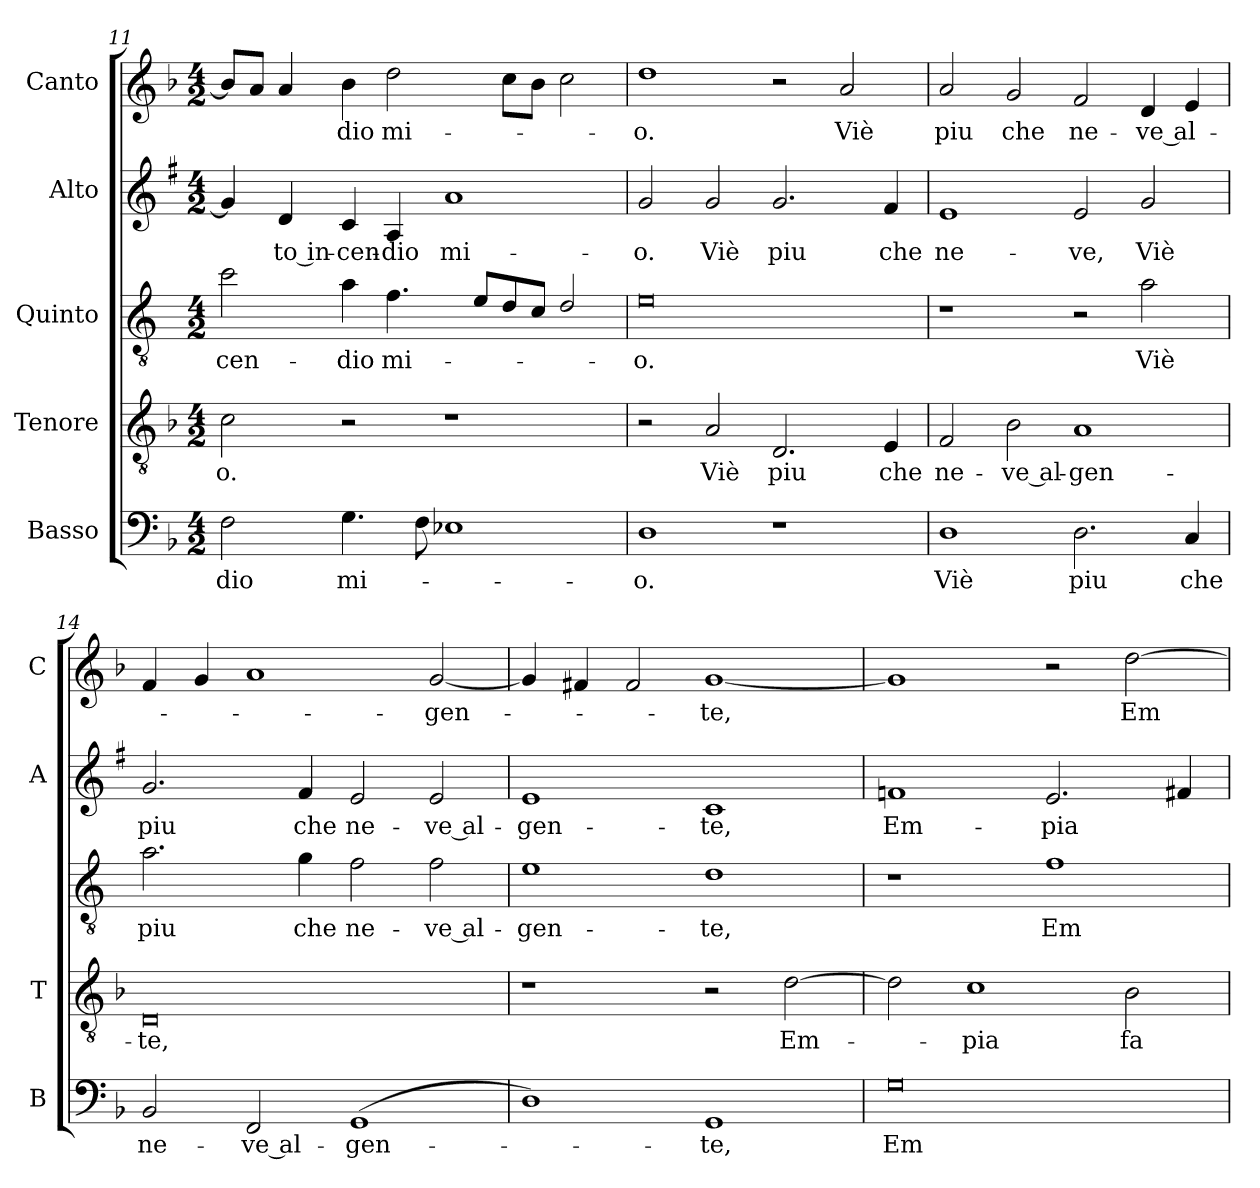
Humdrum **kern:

**kern	**text	**kern	**text	**kern	**text	**kern	**text	**kern	**text
*part5	*part5	*part4	*part4	*part3	*part3	*part2	*part2	*part1	*part1
*staff5	*staff5	*staff4	*staff4	*staff3	*staff3	*staff2	*staff2	*staff1	*staff1
*I"Basso	*	*I"Tenore	*	*I"Quinto	*	*I"Alto	*	*I"Canto	*
*I'B	*	*I'T	*	*	*	*I'A	*	*I'C	*
*clefF4	*	*clefGv2	*	*clefGv2	*	*clefG2	*	*clefG2	*
*	*	*	*	*ITrd4c7	*	*ITrd1c2	*	*	*
*k[b-]	*	*k[b-]	*	*k[b-]	*	*k[b-]	*	*k[b-]	*
*F:	*	*F:	*	*F:	*	*F:	*	*F:	*
*M4/2	*	*M4/2	*	*M4/2	*	*M4/2	*	*M4/2	*
=11	=11	=11	=11	=11	=11	=11	=11	=11	=11
!	!LO:LY:b	!	!LO:LY:b	!	!LO:LY:b	!	!	!	!
2F\	-dio	2c\	-o.	2f\	-cen-	4f/]	.	8b-/L]	.
.	.	.	.	.	.	.	.	8a/J	.
!	!	!	!	!	!	!	!LO:LY:b	!	!
.	.	.	.	.	.	4c/	-to in-	4a/	.
!	!LO:LY:b	!	!	!	!LO:LY:b	!	!LO:LY:b	!	!LO:LY:b
4.G\	mi-	2r	.	4d\	-dio	4B-/	-cen-	4b-\	-dio
!	!	!	!	!	!LO:LY:b	!	!LO:LY:b	!	!LO:LY:b
.	.	.	.	4.B-\	mi-	4G/	-dio	2dd\	mi-
8F\	.	.	.	.	.	.	.	.	.
!	!	!	!	!	!	!	!LO:LY:b	!	!
1E-X	.	1r	.	.	.	1g	mi-	.	.
.	.	.	.	8A/L	.	.	.	.	.
.	.	.	.	8G/	.	.	.	8cc\L	.
.	.	.	.	8F/J	.	.	.	8b-\J	.
.	.	.	.	2G/	.	.	.	2cc\	.
=12	=12	=12	=12	=12	=12	=12	=12	=12	=12
!	!LO:LY:b	!	!	!	!LO:LY:b	!	!LO:LY:b	!	!LO:LY:b
1D	-o.	2r	.	0A	-o.	2f/	-o.	1dd	-o.
!	!	!	!LO:LY:b	!	!	!	!LO:LY:b	!	!
.	.	2A/	Viè	.	.	2f/	Viè	.	.
!	!	!	!LO:LY:b	!	!	!	!LO:LY:b	!	!
1r	.	2.D/	piu	.	.	2.f/	piu	2r	.
!	!	!	!	!	!	!	!	!	!LO:LY:b
.	.	.	.	.	.	.	.	2a/	Viè
!	!	!	!LO:LY:b	!	!	!	!LO:LY:b	!	!
.	.	4E/	che	.	.	4e/	che	.	.
=13	=13	=13	=13	=13	=13	=13	=13	=13	=13
!	!LO:LY:b	!	!LO:LY:b	!	!	!	!LO:LY:b	!	!LO:LY:b
1D	Viè	2F/	ne-	1r	.	1d	ne-	2a/	piu
!	!	!	!LO:LY:b	!	!	!	!	!	!LO:LY:b
.	.	2B-\	-ve al-	.	.	.	.	2g/	che
!	!LO:LY:b	!	!LO:LY:b	!	!	!	!LO:LY:b	!	!LO:LY:b
2.D\	piu	1A	-gen-	2r	.	2d/	-ve,	2f/	ne-
!	!	!	!	!	!LO:LY:b	!	!LO:LY:b	!	!LO:LY:b
.	.	.	.	2d\	Viè	2f/	Viè	4d/	-ve al-
!	!LO:LY:b	!	!	!	!	!	!	!	!
4C/	che	.	.	.	.	.	.	4e/	.
!!LO:LB:g=z
=14	=14	=14	=14	=14	=14	=14	=14	=14	=14
!	!LO:LY:b	!	!LO:LY:b	!	!LO:LY:b	!	!LO:LY:b	!	!
2BB-/	ne-	0D	-te,	2.d\	piu	2.f/	piu	4f/	.
.	.	.	.	.	.	.	.	4g/	.
!	!LO:LY:b	!	!	!	!	!	!	!	!
2FF/	-ve al-	.	.	.	.	.	.	1a	.
!	!	!	!	!	!LO:LY:b	!	!LO:LY:b	!	!
.	.	.	.	4c\	che	4e/	che	.	.
!	!LO:LY:b	!	!	!	!LO:LY:b	!	!LO:LY:b	!	!
(>1GG	-gen-	.	.	2B-\	ne-	2d/	ne-	.	.
!	!	!	!	!	!LO:LY:b	!	!LO:LY:b	!	!LO:LY:b
.	.	.	.	2B-\	-ve al-	2d/	-ve al-	[2g/	-gen-
=15	=15	=15	=15	=15	=15	=15	=15	=15	=15
!	!	!	!	!	!LO:LY:b	!	!LO:LY:b	!	!
1D)	.	1r	.	1A	-gen-	1d	-gen-	4g/]	.
.	.	.	.	.	.	.	.	4f#X/	.
.	.	.	.	.	.	.	.	2f#/	.
!	!LO:LY:b	!	!	!	!LO:LY:b	!	!LO:LY:b	!	!LO:LY:b
1GG	-te,	2r	.	1G	-te,	1B-	-te,	[1g	-te,
!	!	!	!LO:LY:b	!	!	!	!	!	!
.	.	[2d\	Em-	.	.	.	.	.	.
=16	=16	=16	=16	=16	=16	=16	=16	=16	=16
!	!LO:LY:b	!	!	!	!	!	!LO:LY:b	!	!
0G	Em-	2d\]	.	1r	.	1e-X	Em-	1g]	.
!	!	!	!LO:LY:b	!	!	!	!	!	!
.	.	1c	-pia	.	.	.	.	.	.
!	!	!	!	!	!LO:LY:b	!	!LO:LY:b	!	!
.	.	.	.	1B-	Em-	2.d/	-pia	2r	.
!	!	!	!LO:LY:b	!	!	!	!	!	!LO:LY:b
.	.	2B-\	fa-	.	.	.	.	[2dd\	Em-
.	.	.	.	.	.	4en/	.	.	.
=	=	=	=	=	=	=	=	=	=
*-	*-	*-	*-	*-	*-	*-	*-	*-	*-
